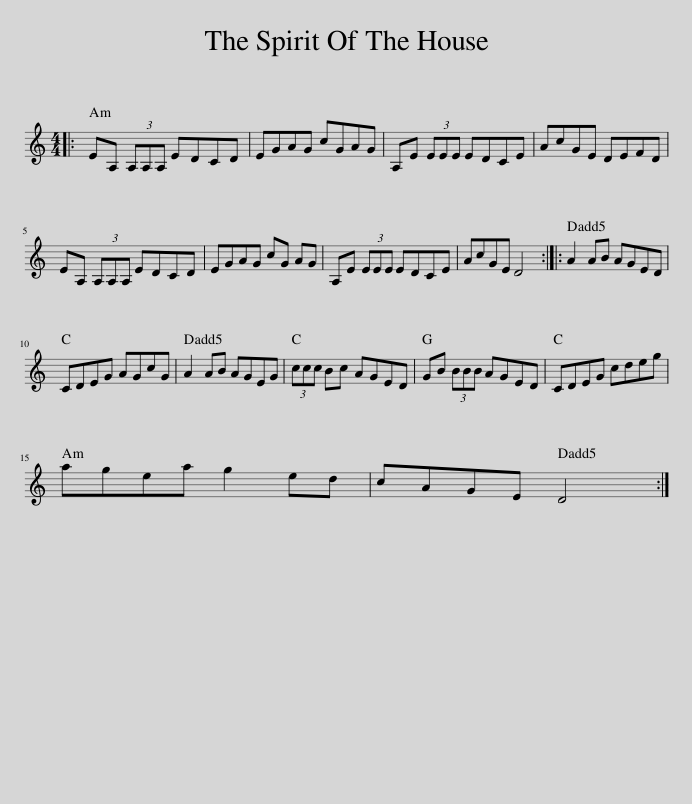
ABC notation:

X:1
L:1/8
M:4/4
I:linebreak $
K:C
V:1 treble
V:1
|: EA, (3A,A,A, EDCD | EGAG cGAG | A,E (3EEE EDCE | AcGE DEFD |$ EA, (3A,A,A, EDCD | %5
 EGAG cG AG | A,E (3EEE EDCE | AcGE D4 :: A2 AB AGED |$ CDEG AGcG | %10
 A2 AB AGEG | (3ccc Bc AGED | GB (3BBB AGED | CDEG cdeg |$ agea g2 ed | %15
 cAGE D4 :| %16
